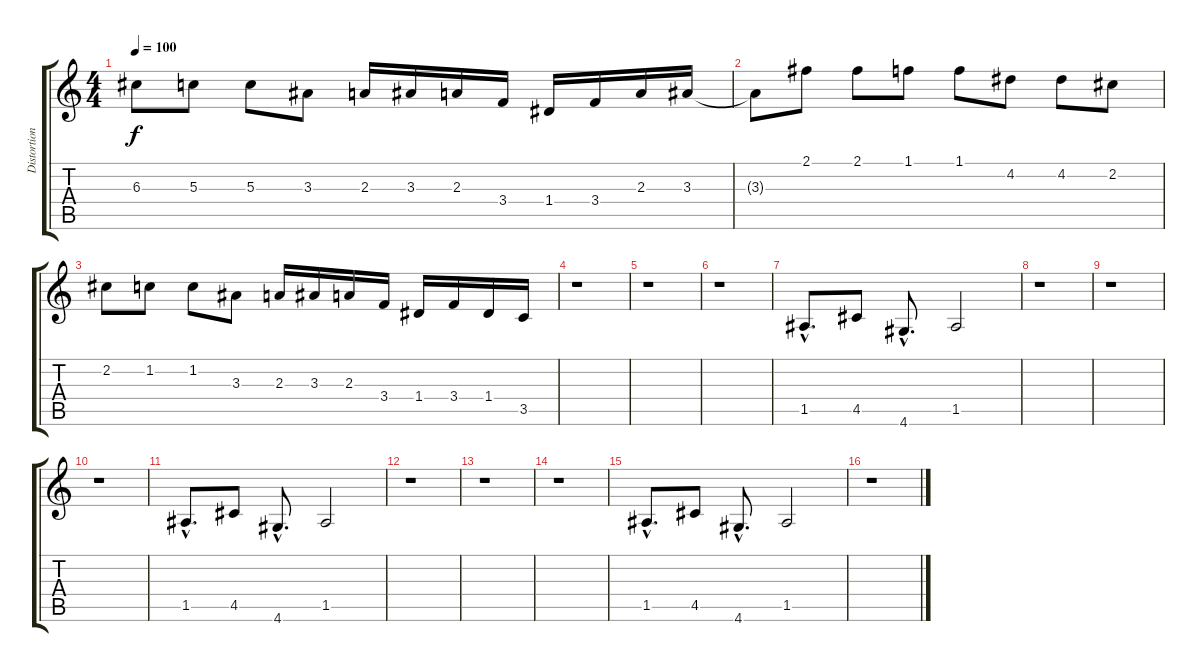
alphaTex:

\track ("Distortion guitar" "Distortion") {instrument distortionguitar}
\staff {score tabs}
\tuning (E4 B3 G3 D3 A2 E2) {hide}
\ts (4 4)
\tempo 100
\clef g2
\ks c
6.3.8{dy f} 5.3.8 5.3.8 3.3.8 2.3.16 3.3.16 2.3.16 3.4.16 1.4.16 3.4.16 2.3.16 3.3.16 |
3.3{t}.8 2.1.8 2.1.8 1.1.8 1.1.8 4.2.8 4.2.8 2.2.8 |
2.2.8 1.2.8 1.2.8 3.3.8 2.3.16 3.3.16 2.3.16 3.4.16 1.4.16 3.4.16 1.4.16 3.5.16 |
r.1 |
r.1 |
r.1 |
1.5{hac}.8{d} 4.5.8 4.6{hac}.8{d} 1.5.2 |
r.1 |
r.1 |
r.1 |
1.5{hac}.8{d} 4.5.8 4.6{hac}.8{d} 1.5.2 |
r.1 |
r.1 |
r.1 |
1.5{hac}.8{d} 4.5.8 4.6{hac}.8{d} 1.5.2 |
r.1
